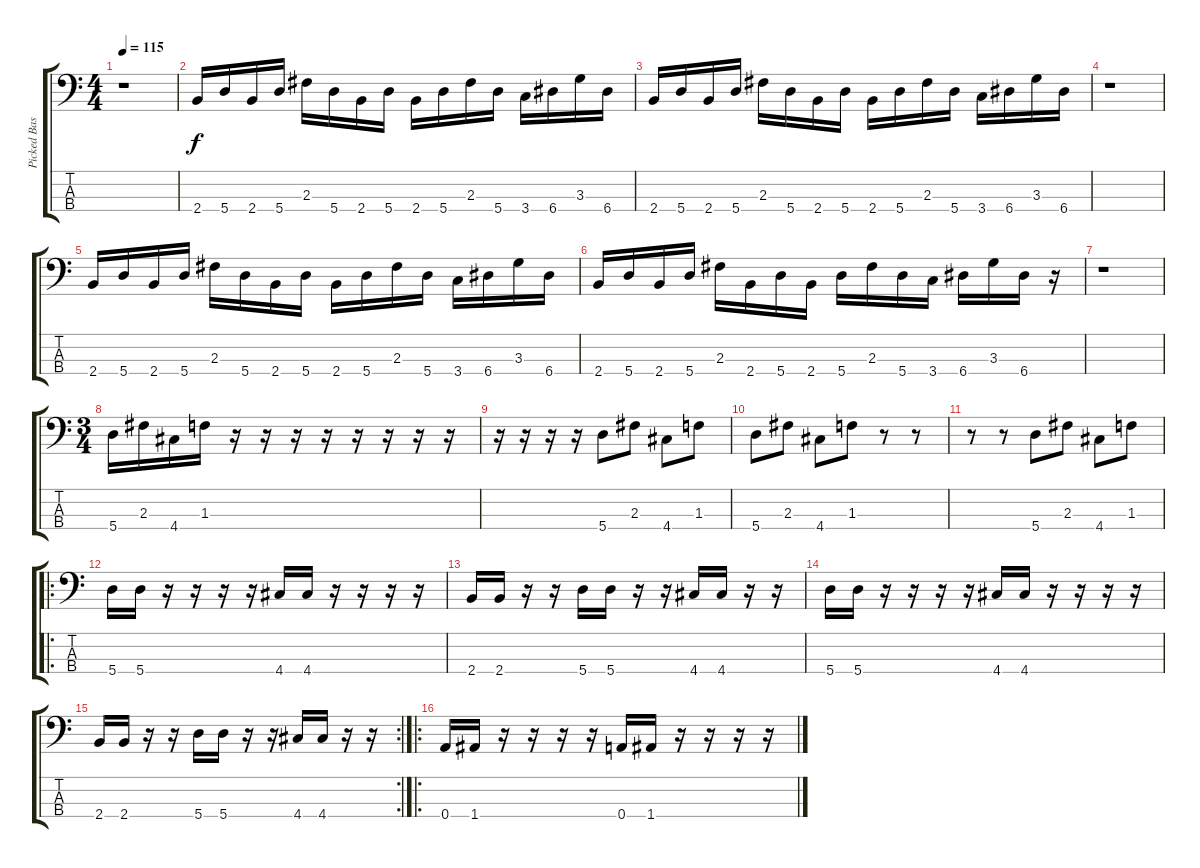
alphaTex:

\track ("Picked Bass" "Picked Bas") {instrument electricbasspick}
\staff {score tabs}
\tuning (D3 A1 E2 A1) {hide}
\ts (4 4)
\tempo 115
\clef f4
\ks c
r.1{dy f} |
2.4.16 5.4.16 2.4.16 5.4.16 2.3.16 5.4.16 2.4.16 5.4.16 2.4.16 5.4.16 2.3.16 5.4.16 3.4.16 6.4.16 3.3.16 6.4.16 |
2.4.16 5.4.16 2.4.16 5.4.16 2.3.16 5.4.16 2.4.16 5.4.16 2.4.16 5.4.16 2.3.16 5.4.16 3.4.16 6.4.16 3.3.16 6.4.16 |
r.1 |
2.4.16 5.4.16 2.4.16 5.4.16 2.3.16 5.4.16 2.4.16 5.4.16 2.4.16 5.4.16 2.3.16 5.4.16 3.4.16 6.4.16 3.3.16 6.4.16 |
2.4.16 5.4.16 2.4.16 5.4.16 2.3.16 2.4.16 5.4.16 2.4.16 5.4.16 2.3.16 5.4.16 3.4.16 6.4.16 3.3.16 6.4.16 r.16 |
r.1 |
\ts (3 4)
5.4.16 2.3.16 4.4.16 1.3.16 r.16 r.16 r.16 r.16 r.16 r.16 r.16 r.16 |
r.16 r.16 r.16 r.16 5.4.8 2.3.8 4.4.8 1.3.8 |
5.4.8 2.3.8 4.4.8 1.3.8 r.8 r.8 |
r.8 r.8 5.4.8 2.3.8 4.4.8 1.3.8 |
\ro
5.4.16 5.4.16 r.16 r.16 r.16 r.16 4.4.16 4.4.16 r.16 r.16 r.16 r.16 |
2.4.16 2.4.16 r.16 r.16 5.4.16 5.4.16 r.16 r.16 4.4.16 4.4.16 r.16 r.16 |
5.4.16 5.4.16 r.16 r.16 r.16 r.16 4.4.16 4.4.16 r.16 r.16 r.16 r.16 |
\rc 2
2.4.16 2.4.16 r.16 r.16 5.4.16 5.4.16 r.16 r.16 4.4.16 4.4.16 r.16 r.16 |
\ro
0.4.16 1.4.16 r.16 r.16 r.16 r.16 0.4.16 1.4.16 r.16 r.16 r.16 r.16
